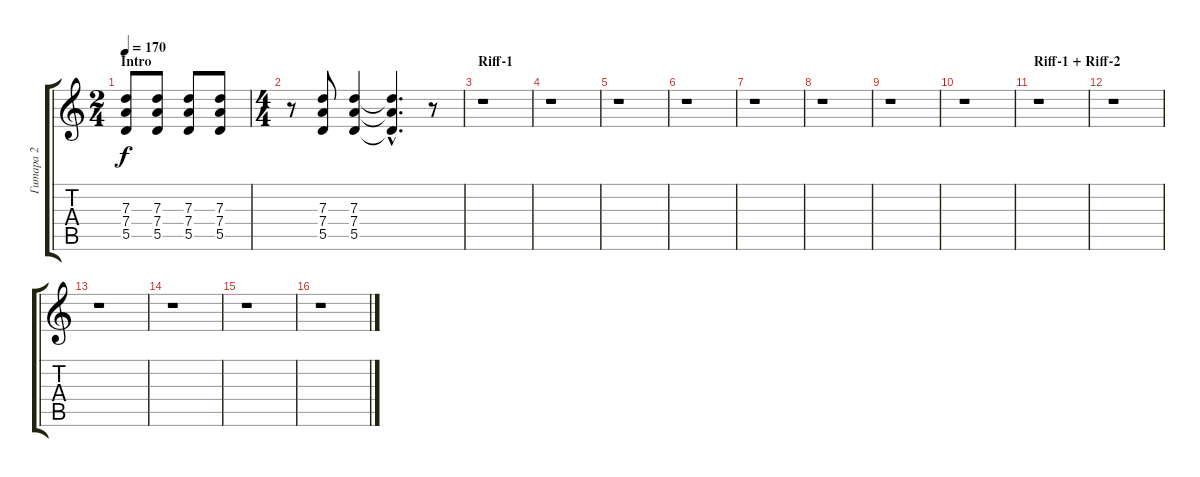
\track ("Гитара 2" "Гитара 2") {instrument distortionguitar}
\staff {score tabs}
\tuning (E4 B3 G3 D3 A2 E2) {hide}
\ts (2 4)
\section ("" "Intro")
\tempo 170
\clef g2
\ks c
(7.3 7.4 5.5).8{dy f instrument distortionguitar} (7.3 7.4 5.5).8 (7.3 7.4 5.5).8 (7.3 7.4 5.5).8 |
\ts (4 4)
r.8 (7.3 7.4 5.5).8 (7.3 7.4 5.5).4 (7.3{hac t} 7.4{hac t} 5.5{hac t}).4{d} r.8 |
\section ("" "Riff-1")
r.1 |
r.1 |
r.1 |
r.1 |
r.1 |
r.1 |
r.1 |
r.1 |
\section ("" "Riff-1 + Riff-2")
r.1 |
r.1 |
r.1 |
r.1 |
r.1 |
r.1
